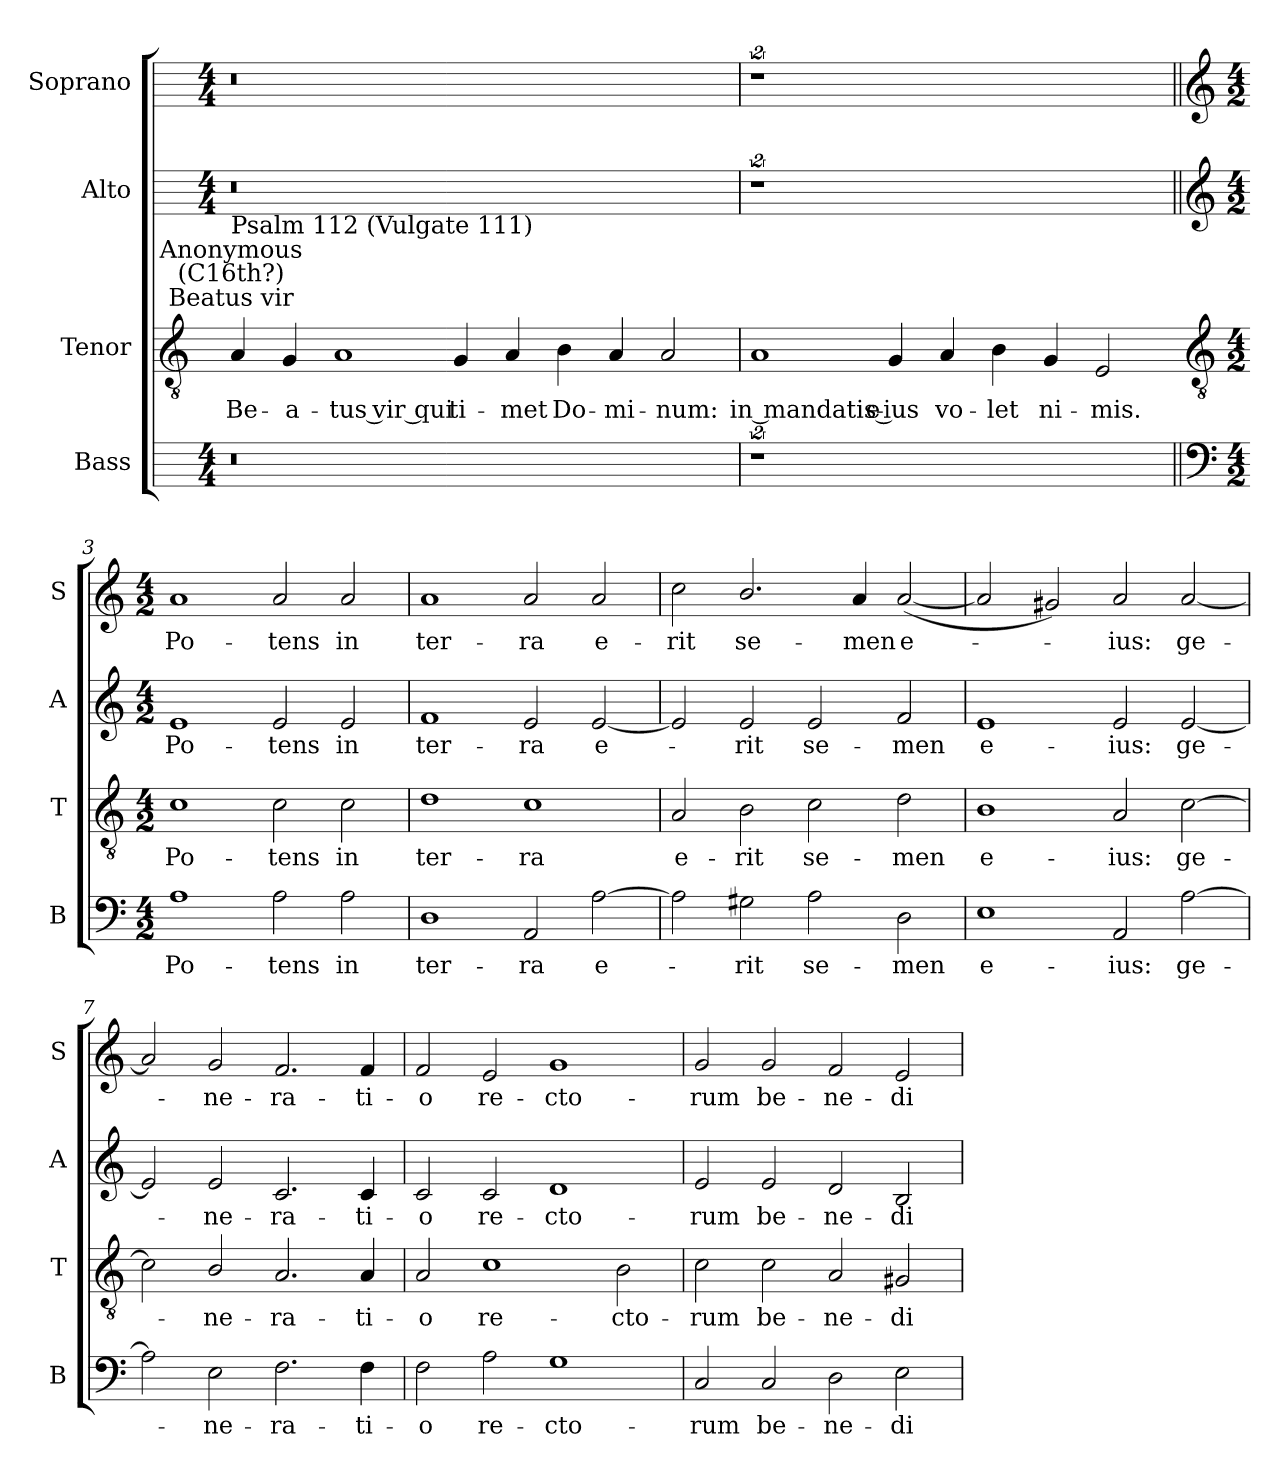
**kern	**text	**kern	**text	**kern	**text	**kern	**text
*part4	*part4	*part3	*part3	*part2	*part2	*part1	*part1
*staff4	*staff4	*staff3	*staff3	*staff2	*staff2	*staff1	*staff1
*I"Bass	*	*I"Tenor	*	*I"Alto	*	*I"Soprano	*
*I'B	*	*I'T	*	*I'A	*	*I'S	*
*	*	*clefGv2	*	*	*	*	*
*	*	*k[]	*	*	*	*	*
*	*	*C:	*	*	*	*	*
*M4/4	*	*	*	*M4/4	*	*M4/4	*
=1	=1	=1	=1	=1	=1	=1	=1
!	!	!LO:TX:a:cj:t=Beatus vir	!	!	!	!	!
!	!	!LO:TX:a:cj:t=Anonymous\n(C16th?)	!	!	!	!	!
!	!	!LO:TX:a:t=Psalm 112 (Vulgate 111)	!	!	!	!	!
!	!	!	!LO:LY:b	!	!	!	!
0.r	.	4A	Be-	0.r	.	0.r	.
!	!	!	!LO:LY:b	!	!	!	!
.	.	4G	-a-	.	.	.	.
!	!	!	!LO:LY:b	!	!	!	!
.	.	1A	-tus vir qui	.	.	.	.
!	!	!	!LO:LY:b	!	!	!	!
.	.	4G	ti-	.	.	.	.
!	!	!	!LO:LY:b	!	!	!	!
.	.	4A	-met	.	.	.	.
!	!	!	!LO:LY:b	!	!	!	!
.	.	4B	Do-	.	.	.	.
!	!	!	!LO:LY:b	!	!	!	!
.	.	4A	-mi-	.	.	.	.
!	!	!	!LO:LY:b	!	!	!	!
.	.	2A	-num:	.	.	.	.
=2	=2	=2	=2	=2	=2	=2	=2
!	!	!	!LO:LY:b	!	!	!	!
2%5r	.	1A	in mandatis e-	2%5r	.	2%5r	.
!	!	!	!LO:LY:b	!	!	!	!
.	.	4G	-ius	.	.	.	.
!	!	!	!LO:LY:b	!	!	!	!
.	.	4A	vo-	.	.	.	.
!	!	!	!LO:LY:b	!	!	!	!
.	.	4B	-let	.	.	.	.
!	!	!	!LO:LY:b	!	!	!	!
.	.	4G	ni-	.	.	.	.
!	!	!	!LO:LY:b	!	!	!	!
.	.	2E	-mis.	.	.	.	.
!!LO:LB:g=z
=3||	=3||	=3-	=3||	=3||	=3||	=3||	=3||
*clefF4	*	*clefGv2	*	*clefG2	*	*clefG2	*
*k[]	*	*	*	*k[]	*	*k[]	*
*C:	*	*	*	*C:	*	*C:	*
*M4/2	*	*M4/2	*	*M4/2	*	*M4/2	*
!	!LO:LY:b	!	!LO:LY:b	!	!LO:LY:b	!	!LO:LY:b
1A	Po-	1c	Po-	1e	Po-	1a	Po-
!	!LO:LY:b	!	!LO:LY:b	!	!LO:LY:b	!	!LO:LY:b
2A	-tens	2c	-tens	2e	-tens	2a	-tens
!	!LO:LY:b	!	!LO:LY:b	!	!LO:LY:b	!	!LO:LY:b
2A	in	2c	in	2e	in	2a	in
=4	=4	=4	=4	=4	=4	=4	=4
!	!LO:LY:b	!	!LO:LY:b	!	!LO:LY:b	!	!LO:LY:b
1D	ter-	1d	ter-	1f	ter-	1a	ter-
!	!LO:LY:b	!	!LO:LY:b	!	!LO:LY:b	!	!LO:LY:b
2AA	-ra	1c	-ra	2e	-ra	2a	-ra
!	!LO:LY:b	!	!	!	!LO:LY:b	!	!LO:LY:b
[2A	e-	.	.	[2e	e-	2a	e-
=5	=5	=5	=5	=5	=5	=5	=5
!	!	!	!LO:LY:b	!	!	!	!LO:LY:b
2A]	.	2A	e-	2e]	.	2cc	-rit
!	!LO:LY:b	!	!LO:LY:b	!	!LO:LY:b	!	!LO:LY:b
2G#X	rit	2B	-rit	2e	rit	2.b/	se-
!	!LO:LY:b	!	!LO:LY:b	!	!LO:LY:b	!	!
2A	se-	2c	se-	2e	se-	.	.
!	!	!	!	!	!	!	!LO:LY:b
.	.	.	.	.	.	4a	-men
!	!LO:LY:b	!	!LO:LY:b	!	!LO:LY:b	!	!LO:LY:b
2D	-men	2d	-men	2f	-men	(<[2a	e-
=6	=6	=6	=6	=6	=6	=6	=6
!	!LO:LY:b	!	!LO:LY:b	!	!LO:LY:b	!	!
1E	e-	1B	e-	1e	e-	2a]	.
.	.	.	.	.	.	2g#X)	.
!	!LO:LY:b	!	!LO:LY:b	!	!LO:LY:b	!	!LO:LY:b
2AA	-ius:	2A	-ius:	2e	-ius:	2a	ius:
!	!LO:LY:b	!	!LO:LY:b	!	!LO:LY:b	!	!LO:LY:b
[2A	ge-	[2c	ge-	[2e	ge-	[2a	ge-
=7	=7	=7	=7	=7	=7	=7	=7
2A]	.	2c]	.	2e]	.	2a]	.
!	!LO:LY:b	!	!LO:LY:b	!	!LO:LY:b	!	!LO:LY:b
2E	ne-	2B/	ne-	2e	ne-	2g	ne-
!	!LO:LY:b	!	!LO:LY:b	!	!LO:LY:b	!	!LO:LY:b
2.F	-ra-	2.A	-ra-	2.c	-ra-	2.f	-ra-
!	!LO:LY:b	!	!LO:LY:b	!	!LO:LY:b	!	!LO:LY:b
4F	-ti-	4A	-ti-	4c	-ti-	4f	-ti-
=8	=8	=8	=8	=8	=8	=8	=8
!	!LO:LY:b	!	!LO:LY:b	!	!LO:LY:b	!	!LO:LY:b
2F	-o	2A	-o	2c	-o	2f	-o
!	!LO:LY:b	!	!LO:LY:b	!	!LO:LY:b	!	!LO:LY:b
2A	re-	1c	re-	2c	re-	2e	re-
!	!LO:LY:b	!	!	!	!LO:LY:b	!	!LO:LY:b
1G	-cto-	.	.	1d	-cto-	1g	-cto-
!	!	!	!LO:LY:b	!	!	!	!
.	.	2B	-cto-	.	.	.	.
=9	=9	=9	=9	=9	=9	=9	=9
!	!LO:LY:b	!	!LO:LY:b	!	!LO:LY:b	!	!LO:LY:b
2C	-rum	2c	-rum	2e	-rum	2g	-rum
!	!LO:LY:b	!	!LO:LY:b	!	!LO:LY:b	!	!LO:LY:b
2C	be-	2c	be-	2e	be-	2g	be-
!	!LO:LY:b	!	!LO:LY:b	!	!LO:LY:b	!	!LO:LY:b
2D	-ne-	2A	-ne-	2d	-ne-	2f	-ne-
!	!LO:LY:b	!	!LO:LY:b	!	!LO:LY:b	!	!LO:LY:b
2E	-di-	2G#X	-di-	2B	-di-	2e	-di-
=	=	=	=	=	=	=	=
*-	*-	*-	*-	*-	*-	*-	*-
